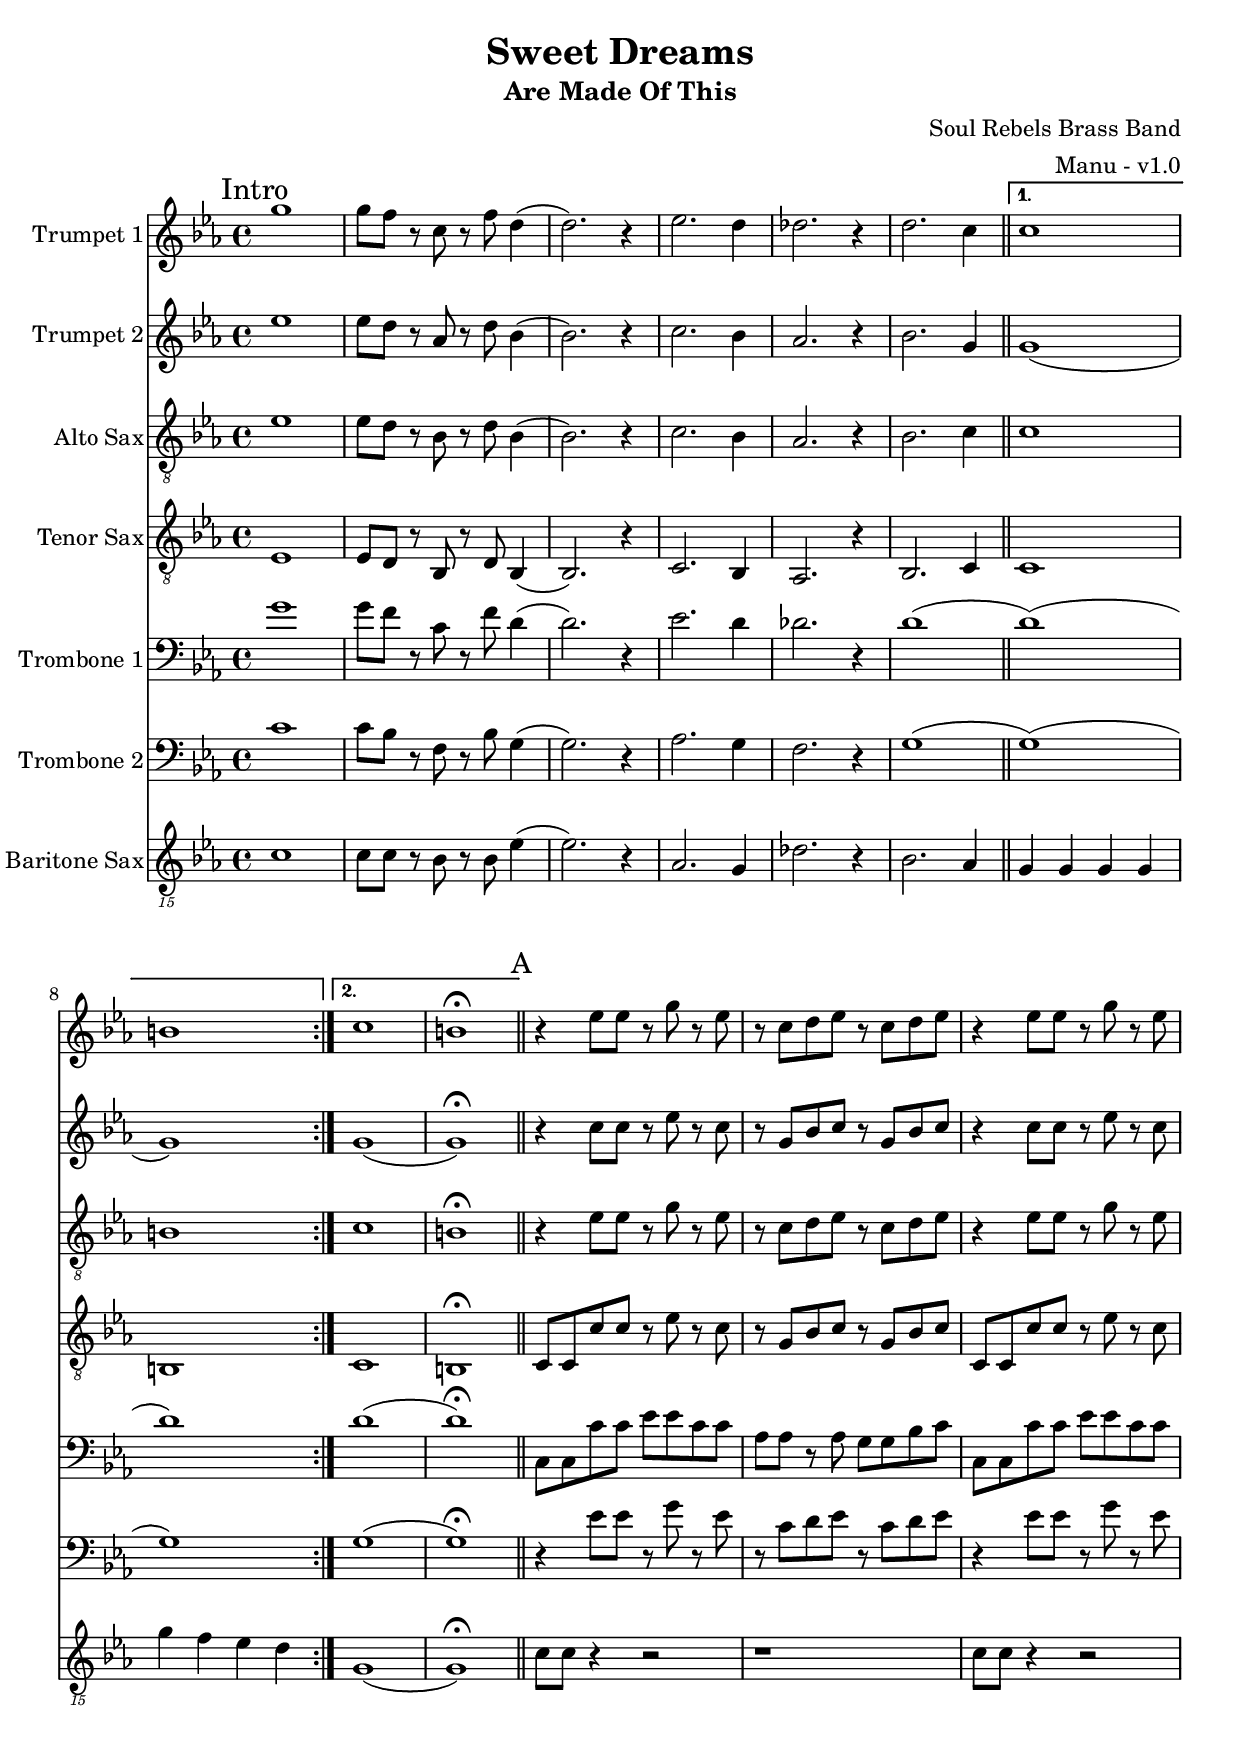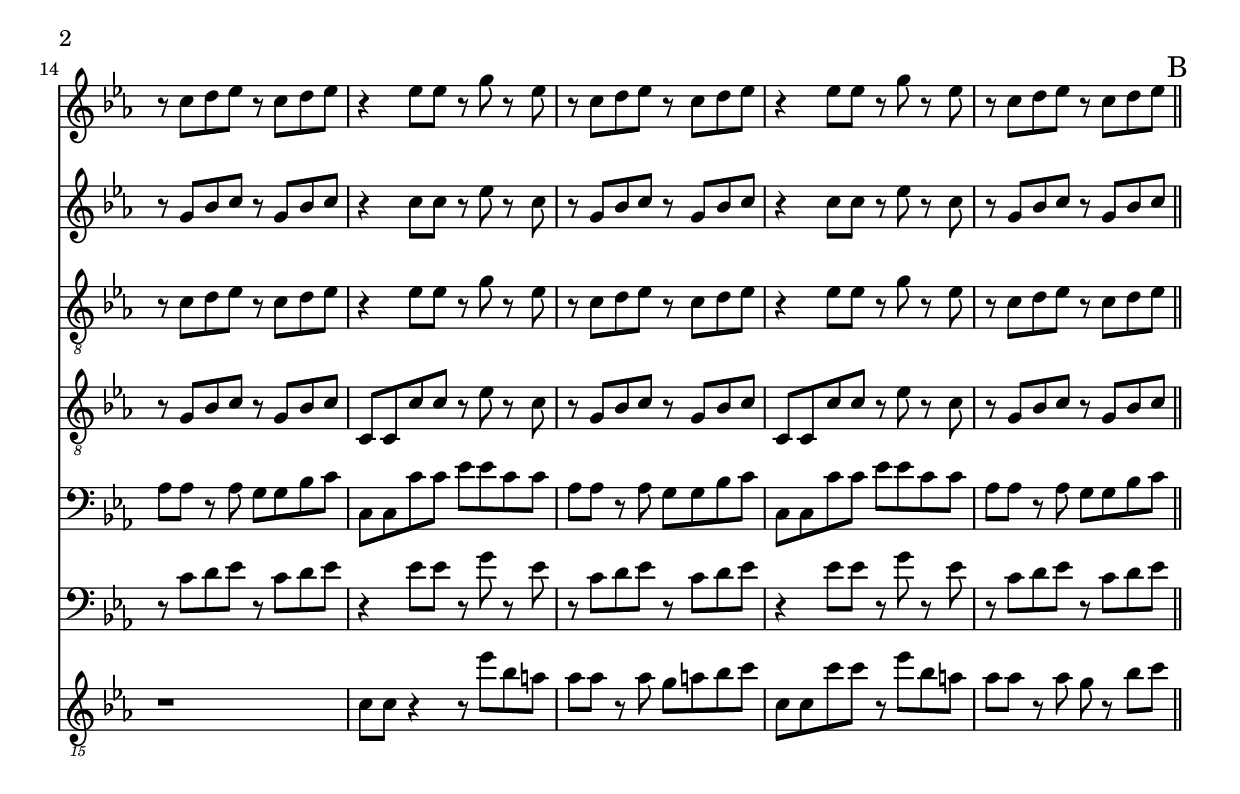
\version "2.18.2"

global = {
  \key c \minor
  \time 4/4
}

trumpetBbOne = \relative c'' {
  \global

  \mark "Intro"
  \repeat volta 2 {
    g'1 | g8 f r c r f d4 (| d2.) r4 | ees2. d4 |
    des2. r4 | d2. c4 \bar "||"
  }

  \alternative {
    { c1 | b | }
    { c1 | b \fermata \bar "||" }
  }

  % A
  \mark "A"
  r4 ees8 ees r g r ees | r c d ees r c d ees | r4 ees8 ees r g r ees | r c d ees r c d ees |
  r4 ees8 ees r g r ees | r c d ees r c d ees | r4 ees8 ees r g r ees | r c d ees r c d ees \bar "||"
}

trumpetBbTwo = \relative c'' {
  \global

  \mark "Intro"
  \repeat volta 2 {
    ees1 | ees8 d r aes r d bes4 (| bes2.) r4 | c2. bes4 |
    aes2. r4 | bes2. g4 \bar "||"
  }

  \alternative {
    { g1 (| g ) | }
    { g1 (| g ) \fermata \bar "||" }
  }

  % A
  \mark "A"
  r4 c8 c r ees r c | r g bes c r g bes c | r4 c8 c r ees r c | r g bes c r g bes c |
  r4 c8 c r ees r c | r g bes c r g bes c | r4 c8 c r ees r c | r g bes c r g bes c \bar "||"
}

altoSax = \relative c'' {
  \global

  \mark "Intro"
  \repeat volta 2 {
    ees,1 | ees8 d r bes r d bes4 (| bes2.) r4 | c2. bes4 |
    aes2. r4 | bes2. c4 \bar "||"
  }

  \alternative {
    { c1 | b | }
    { c1 | b \fermata \bar "||" }
  }

  % A
  \mark "A"
  r4 ees8 ees r g r ees | r c d ees r c d ees | r4 ees8 ees r g r ees | r c d ees r c d ees |
  r4 ees8 ees r g r ees | r c d ees r c d ees | r4 ees8 ees r g r ees | r c d ees r c d ees \bar "||"
}

tenorSax = \relative c'' {
  \global

  \mark "Intro"
  \repeat volta 2 {
    ees,,1 | ees8 d r bes r d bes4 (| bes2.) r4 | c2. bes4 |
    aes2. r4 | bes2. c4 \bar "||"
  }

  \alternative {
    { c1 | b | }
    { c1 | b \fermata \bar "||" }
  }

  % A
  \mark "A"
  c8 c c' c r ees r c | r g bes c r g bes c | c,8 c c' c r ees r c | r g bes c r g bes c |
  c,8 c c' c r ees r c | r g bes c r g bes c | c,8 c c' c r ees r c | r g bes c r g bes c \bar "||"
}

tromboneOne = \relative c {
  \global

  \mark "Intro"
  \repeat volta 2 {
    g''1 | g8 f r c r f d4 (| d2.) r4 | ees2. d4 |
    des2. r4 | d1 (\bar "||"
  }

  \alternative {
    { d1) (| d) | }
    { d1 (| d) \fermata \bar "||" }
  }

  % A
  \mark "A"
  c,8 c c' c ees ees c c | aes aes r aes g g bes c | c,8 c c' c ees ees c c | aes aes r aes g g bes c |
  c,8 c c' c ees ees c c | aes aes r aes g g bes c | c,8 c c' c ees ees c c | aes aes r aes g g bes c \bar "||"
}

tromboneTwo = \relative c {
  \global

  \mark "Intro"
  \repeat volta 2 {
    c'1 | c8 bes r f r bes g4 (| g2.) r4 | aes2. g4 |
    f2. r4 | g1 (\bar "||"
  }

  \alternative {
    { g1) (| g) | }
    { g1 (| g) \fermata \bar "||" }
  }

  % A
  \mark "A"
  r4 ees'8 ees r g r ees | r c d ees r c d ees | r4 ees8 ees r g r ees | r c d ees r c d ees |
  r4 ees8 ees r g r ees | r c d ees r c d ees | r4 ees8 ees r g r ees | r c d ees r c d ees \bar "||"
}

baritoneSax = \relative c {
  \global

  % Intro
  \mark "Intro"
  \repeat volta 2 {
    c1 | c8 c r bes r bes ees4 (| ees2.) r4 | aes,2. g4 |
    des'2. r4 | bes2. aes4 \bar "||"
  }

  \alternative {
    { g g g g | g' f ees d | }
    { g,1 (| g) \fermata \bar "||" }
  }

  % A
  \mark "A"
  c8 c r4 r2 | r1 | c8 c r4 r2 | r1 |
  c8 c r4 r8 ees' bes a | aes aes r aes g a bes c | c,8 c c' c r8 ees bes a | aes aes r aes g r bes c \bar "||"

  % B
  \mark "B"
}

trumpetBbOnePart = \new Staff \with {
  instrumentName = "Trumpet 1"
  midiInstrument = "trumpet"
} \trumpetBbOne

trumpetBbTwoPart = \new Staff \with {
  instrumentName = "Trumpet 2"
  midiInstrument = "trumpet"
} \trumpetBbTwo

altoSaxPart = \new Staff \with {
  instrumentName = "Alto Sax"
  midiInstrument = "alto sax"
} { \clef "treble_8" \altoSax }

tenorSaxPart = \new Staff \with {
  instrumentName = "Tenor Sax"
  midiInstrument = "tenor sax"
} { \clef "treble_8" \tenorSax }

tromboneOnePart = \new Staff \with {
  instrumentName = "Trombone 1"
  midiInstrument = "trombone"
} { \clef bass \tromboneOne }

tromboneTwoPart = \new Staff \with {
  instrumentName = "Trombone 2"
  midiInstrument = "trombone"
} { \clef bass \tromboneTwo }

baritoneSaxPart = \new Staff \with {
  instrumentName = "Baritone Sax"
  midiInstrument = "baritone sax"
} { \clef "treble_15" \baritoneSax }

\book {
  \paper {
    print-all-headers = ##t
  }

  \score {
    \header {
      title = "Sweet Dreams"
      subtitle = "Are Made Of This"
      composer = "Soul Rebels Brass Band"
      arranger = "Manu - v1.0"
    }

    <<
      \trumpetBbOnePart
      \trumpetBbTwoPart
      \altoSaxPart
      \tenorSaxPart
      \tromboneOnePart
      \tromboneTwoPart
      \baritoneSaxPart
    >>
    \layout { }
    \midi {
      \context {
        \Score
        tempoWholesPerMinute = #(ly:make-moment 120 4)
      }
    }
  }
%{
  \pageBreak

  \score {
    \header {
      title = "Sweet Dreams"
      subtitle = "Are Made Of This"
      composer = "Soul Rebels Brass Band"
      arranger = "Manu - v1.0"
    }
    <<
      \transpose c d \trumpetBbOnePart
    >>
  }

  \pageBreak

  \score {
    \header {
      title = "Sweet Dreams"
      subtitle = "Are Made Of This"
      composer = "Soul Rebels Brass Band"
      arranger = "Manu - v1.0"
    }
    <<
      \transpose c d \trumpetBbTwoPart
    >>
  }

  \pageBreak

  \score {
    \header {
      title = "Sweet Dreams"
      subtitle = "Are Made Of This"
      composer = "Soul Rebels Brass Band"
      arranger = "Manu - v1.0"
    }
    <<
      \transpose c a, \altoSaxOnePart
    >>
  }

  \pageBreak

  \score {
    \header {
      title = "Sweet Dreams"
      subtitle = "Are Made Of This"
      composer = "Soul Rebels Brass Band"
      arranger = "Manu - v1.0"
    }
    <<
      \transpose c a, \altoSaxTwoPart
    >>
  }

  \pageBreak

  \score {
    \header {
      title = "Sweet Dreams"
      subtitle = "Are Made Of This"
      composer = "Soul Rebels Brass Band"
      arranger = "Manu - v1.0"
    }
    <<
      \transpose c d \tenorSaxPart
    >>
  }

  \pageBreak

  \score {
    \header {
      title = "Sweet Dreams"
      subtitle = "Are Made Of This"
      composer = "Soul Rebels Brass Band"
      arranger = "Manu - v1.0"
    }
    <<
      \trombonePart
    >>
  }

  \pageBreak

  \score {
    \header {
      title = "Sweet Dreams"
      subtitle = "Are Made Of This"
      composer = "Soul Rebels Brass Band"
      arranger = "Manu - v1.0"
    }
    <<
      \transpose c a, \baritoneSaxPart
    >>
  }
%}

}

